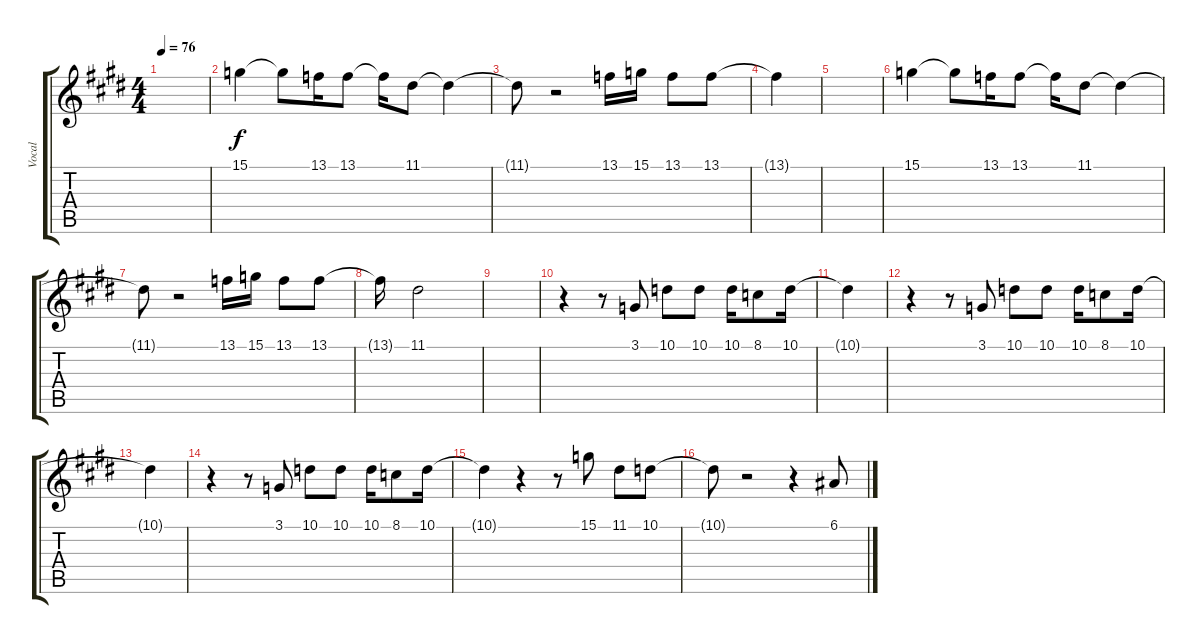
\track ("Vocal" "Vocal") {instrument flute}
\staff {score tabs}
\tuning (E4 B3 G3 D3 A2 E2) {hide}
\ts (4 4)
\tempo 76
\clef g2
\ks e
|
15.1.4 15.1{t}.8 13.1.16 13.1.8 13.1{t}.16 11.1.8 11.1{t}.4 |
11.1{t}.8 r.2 13.1.16 15.1.16 13.1.8 13.1.8 |
13.1{t}.4 |
|
15.1.4 15.1{t}.8 13.1.16 13.1.8 13.1{t}.16 11.1.8 11.1{t}.4 |
11.1{t}.8 r.2 13.1.16 15.1.16 13.1.8 13.1.8 |
13.1{t}.16 11.1.2 |
|
r.4 r.8 3.1.8 10.1.8 10.1.8 10.1.16 8.1.8 10.1.16 |
10.1{t}.4 |
r.4 r.8 3.1.8 10.1.8 10.1.8 10.1.16 8.1.8 10.1.16 |
10.1{t}.4 |
r.4 r.8 3.1.8 10.1.8 10.1.8 10.1.16 8.1.8 10.1.16 |
10.1{t}.4 r.4 r.8 15.1.8 11.1.8 10.1.8 |
10.1{t}.8 r.2 r.4 6.1.8
